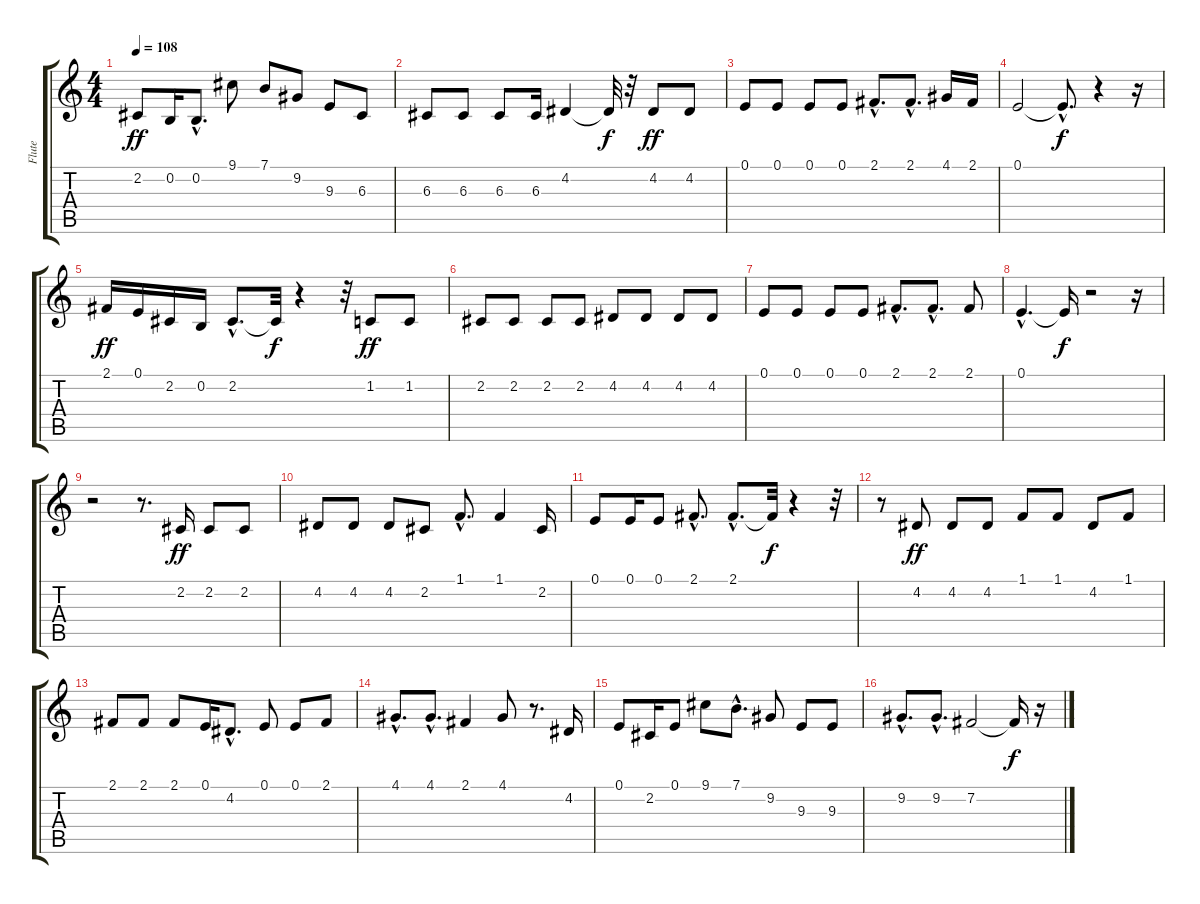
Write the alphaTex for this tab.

\track ("Flute" "Flute") {instrument flute}
\staff {score tabs}
\tuning (E4 B3 G3 D3 A2 E2) {hide}
\ts (4 4)
\tempo 108
\clef g2
\ks c
2.2.8{dy ff} 0.2.16 0.2{hac}.8{d} 9.1.8 7.1.8 9.2.8 9.3.8 6.3.8 |
6.3.8 6.3.8 6.3.8 6.3.16 4.2.4 4.2{t}.32{dy f} r.32 4.2.8{dy ff} 4.2.8 |
0.1.8 0.1.8 0.1.8 0.1.8 2.1{hac}.8{d} 2.1{hac}.8{d} 4.1.16 2.1.16 |
0.1.2 0.1{hac t}.8{d dy f} r.4 r.16 |
2.1.16{dy ff} 0.1.16 2.2.16 0.2.16 2.2{hac}.8{d} 2.2{t}.32{dy f} r.4 r.32 1.2.8{dy ff} 1.2.8 |
2.2.8 2.2.8 2.2.8 2.2.8 4.2.8 4.2.8 4.2.8 4.2.8 |
0.1.8 0.1.8 0.1.8 0.1.8 2.1{hac}.8{d} 2.1{hac}.8{d} 2.1.8 |
0.1{hac}.4{d} 0.1{t}.16{dy f} r.2 r.16 |
r.2 r.8{d} 2.2.16{dy ff} 2.2.8 2.2.8 |
4.2.8 4.2.8 4.2.8 2.2.8 1.1{hac}.8{d} 1.1.4 2.2.16 |
0.1.8 0.1.16 0.1.8 2.1{hac}.8{d} 2.1{hac}.8{d} 2.1{t}.32{dy f} r.4 r.32 |
r.8 4.2.8{dy ff} 4.2.8 4.2.8 1.1.8 1.1.8 4.2.8 1.1.8 |
2.1.8 2.1.8 2.1.8 0.1.16 4.2{hac}.8{d} 0.1.8 0.1.8 2.1.8 |
4.1{hac}.8{d} 4.1{hac}.8{d} 2.1.4 4.1.8 r.8{d} 4.2.16 |
0.1.8 2.2.16 0.1.8 9.1.8 7.1{hac}.8{d} 9.2.8 9.3.8 9.3.8 |
9.2{hac}.8{d} 9.2{hac}.8{d} 7.2.2 7.2{t}.16{dy f} r.16
